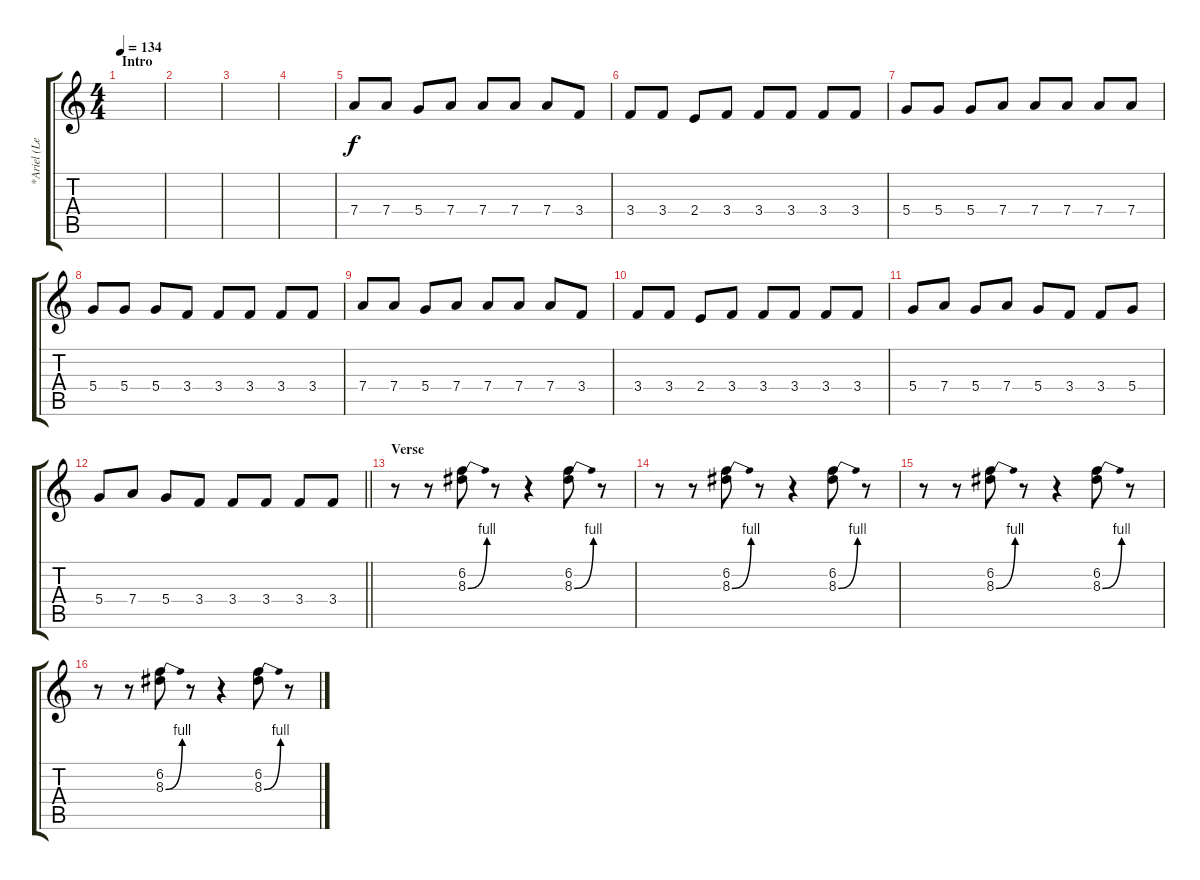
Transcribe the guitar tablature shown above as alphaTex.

\track ("*Ariel (Lead Guitar 2)" "*Ariel (Le") {instrument overdrivenguitar}
\staff {score tabs}
\tuning (E4 B3 G3 D3 A2 E2) {hide}
\ts (4 4)
\section ("" "Intro")
\tempo 134
\clef g2
\ks c
|
|
|
|
7.4.8 7.4.8 5.4.8 7.4.8 7.4.8 7.4.8 7.4.8 3.4.8 |
3.4.8 3.4.8 2.4.8 3.4.8 3.4.8 3.4.8 3.4.8 3.4.8 |
5.4.8 5.4.8 5.4.8 7.4.8 7.4.8 7.4.8 7.4.8 7.4.8 |
5.4.8 5.4.8 5.4.8 3.4.8 3.4.8 3.4.8 3.4.8 3.4.8 |
7.4.8 7.4.8 5.4.8 7.4.8 7.4.8 7.4.8 7.4.8 3.4.8 |
3.4.8 3.4.8 2.4.8 3.4.8 3.4.8 3.4.8 3.4.8 3.4.8 |
5.4.8 7.4.8 5.4.8 7.4.8 5.4.8 3.4.8 3.4.8 5.4.8 |
\barLineRight lightlight
5.4.8 7.4.8 5.4.8 3.4.8 3.4.8 3.4.8 3.4.8 3.4.8 |
\section ("" "Verse")
r.8 r.8 (6.2 8.3{be (bend 0 0 60 4)}).8 r.8 r.4 (6.2 8.3{be (bend 0 0 60 4)}).8 r.8 |
r.8 r.8 (6.2 8.3{be (bend 0 0 60 4)}).8 r.8 r.4 (6.2 8.3{be (bend 0 0 60 4)}).8 r.8 |
r.8 r.8 (6.2 8.3{be (bend 0 0 60 4)}).8 r.8 r.4 (6.2 8.3{be (bend 0 0 60 4)}).8 r.8 |
r.8 r.8 (6.2 8.3{be (bend 0 0 60 4)}).8 r.8 r.4 (6.2 8.3{be (bend 0 0 60 4)}).8 r.8
